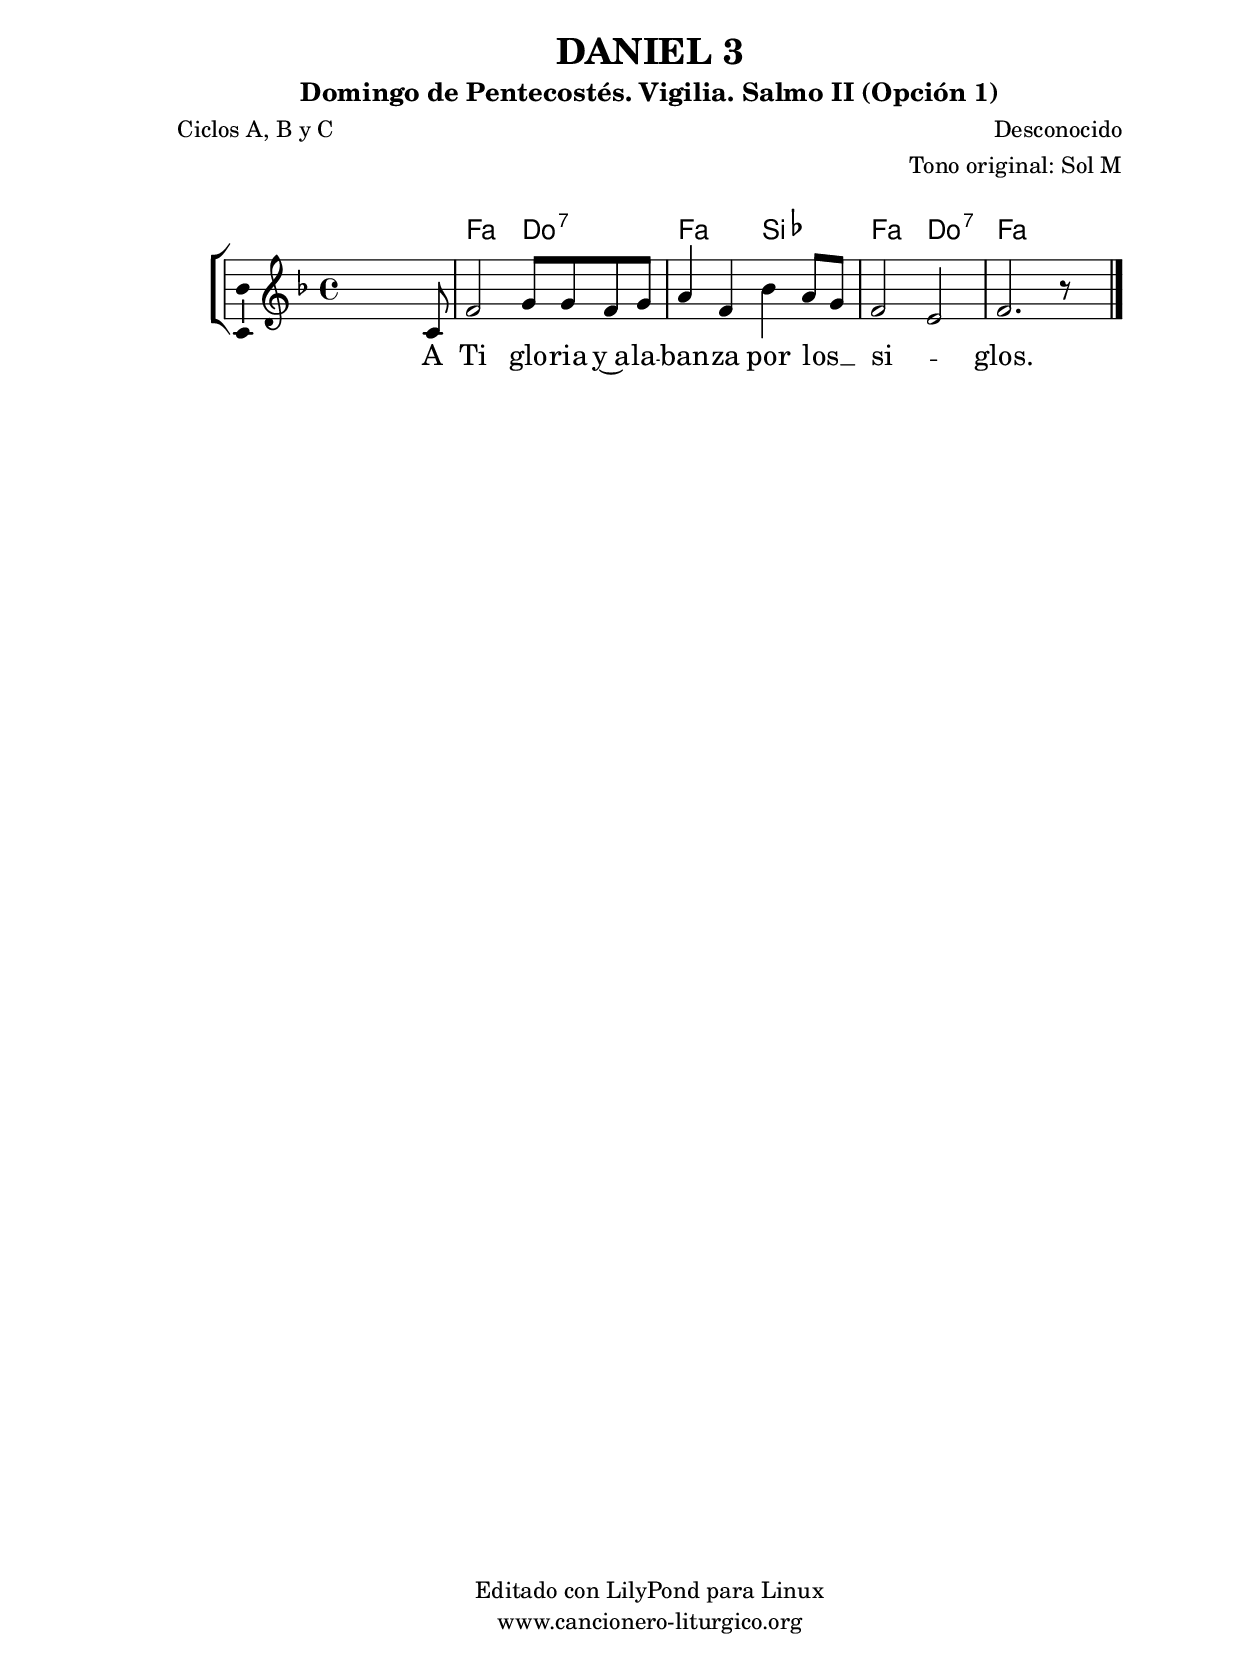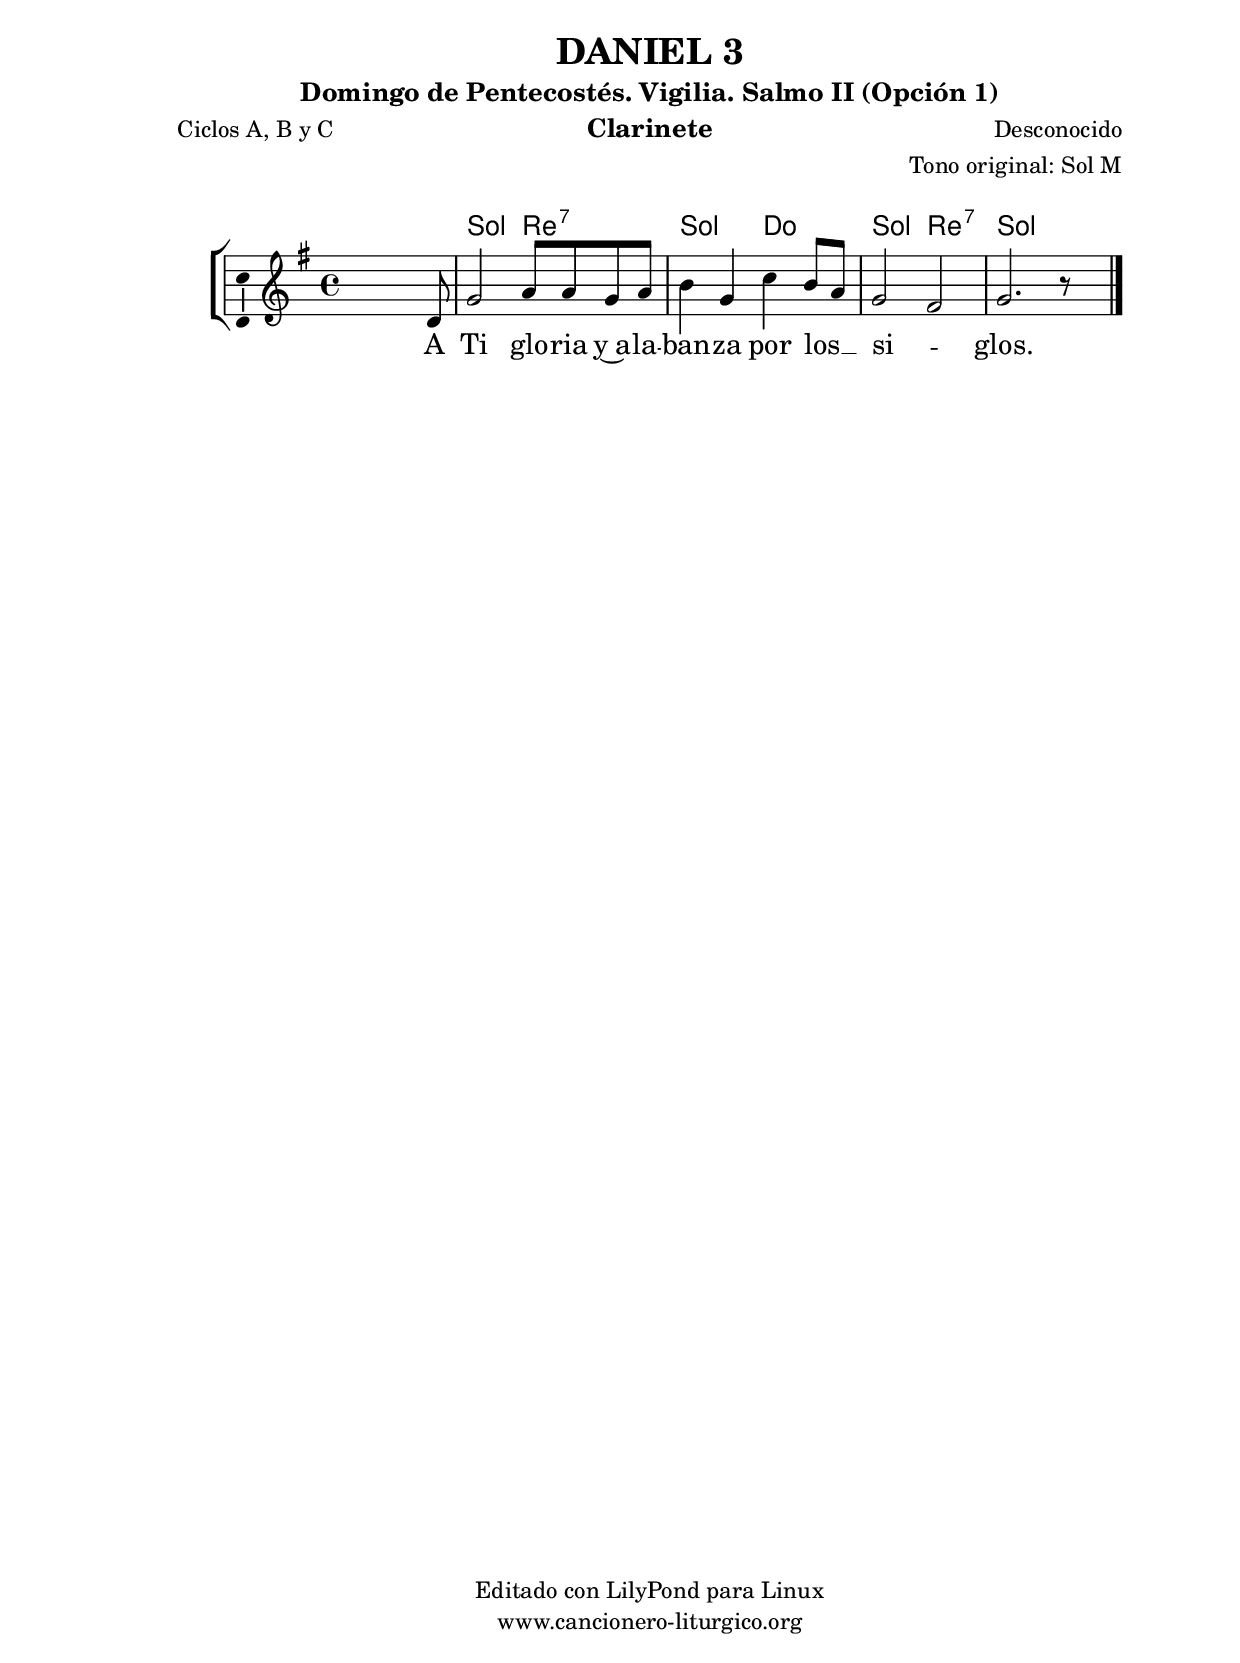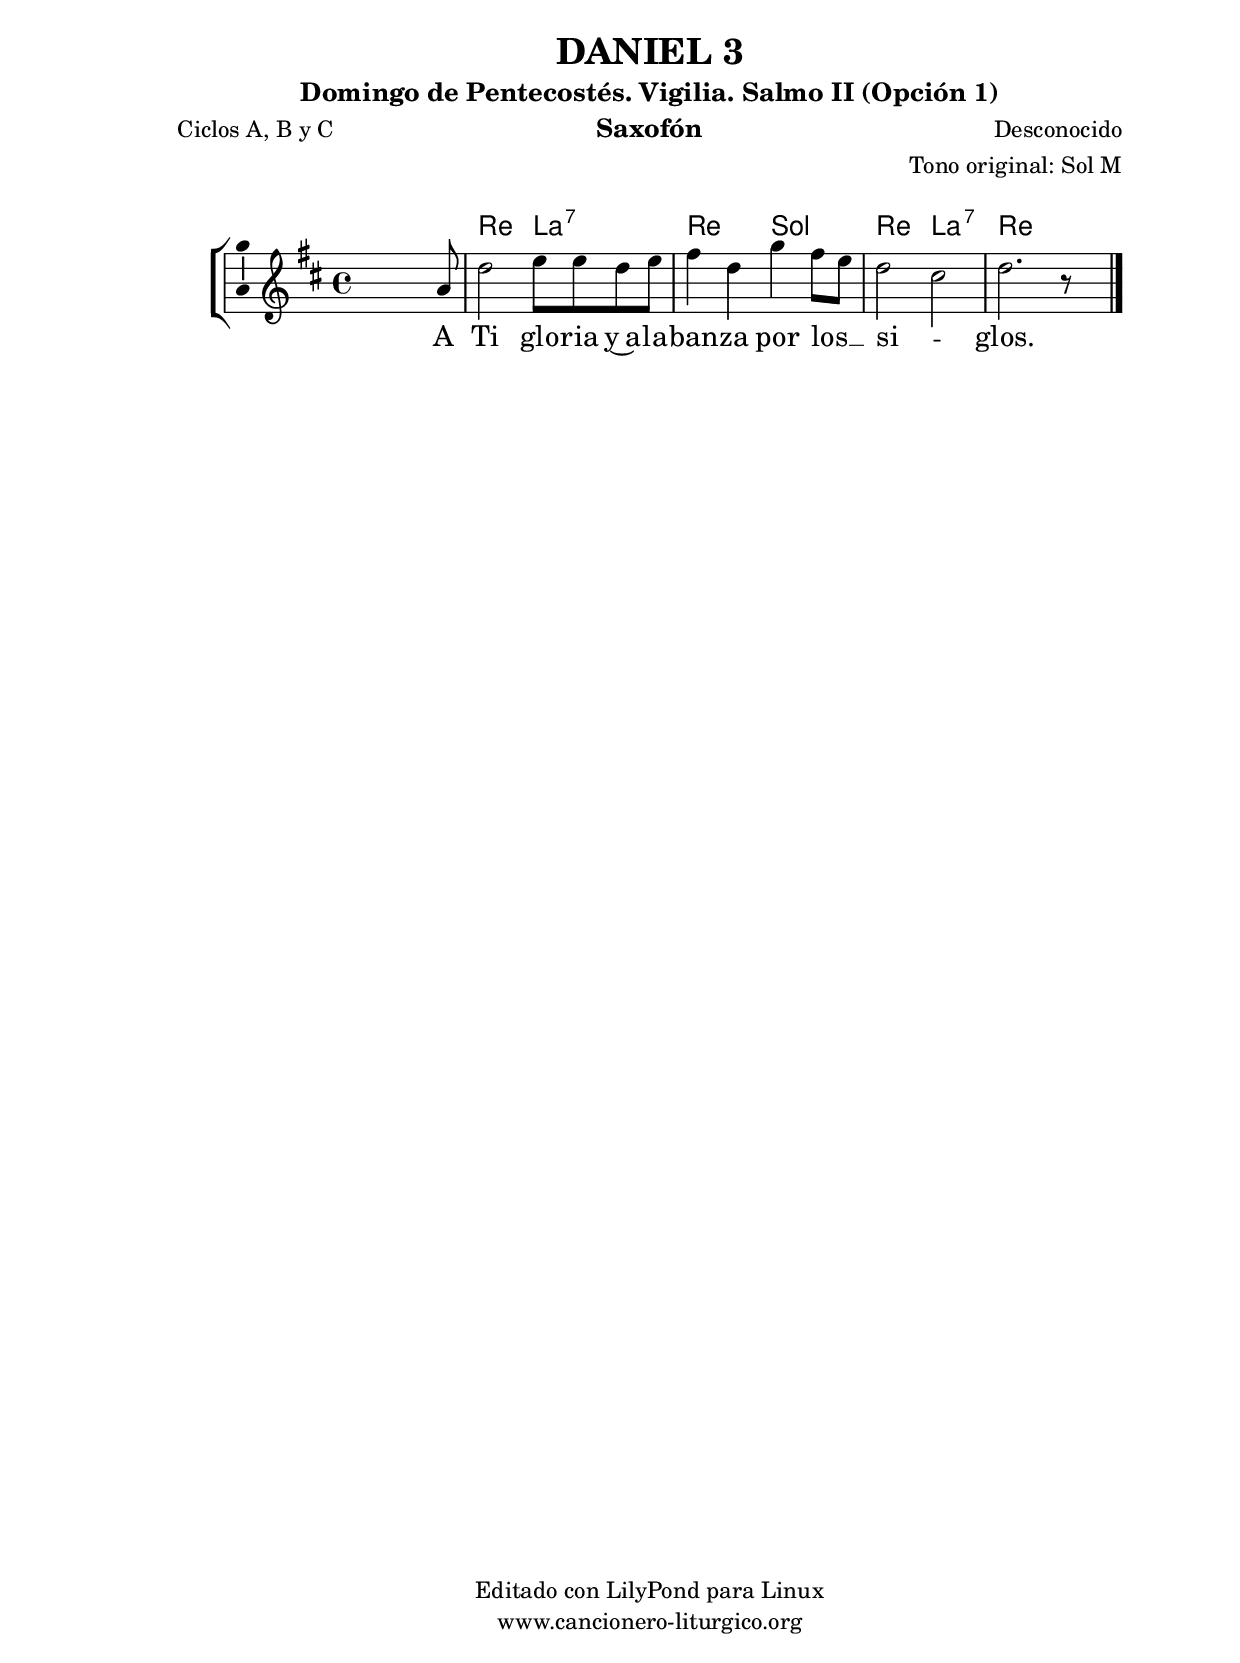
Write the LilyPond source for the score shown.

%
%para convertir .midi en .wav:
%timidity filename.midi -Ow -o finename.wav
%
%
%Para convertir de .wav a .mp3:
%lame -h -m j filename.wav
%
%
%para escuchar el midi:
%timidity nombrefichero.midi
%


%versión de lilypond para la que se ha escrito esta partitura:
\version "2.16.0"

	%Tamaño papel
	#(set-default-paper-size "a4")
	%Tamaño partitura
	#(set-global-staff-size 20)
	%No responde al pulsar sobre una nota
	#(ly:set-option 'point-and-click #f)

%parámetros del encabezamiento:
\header {
	title = "DANIEL 3"
	subtitle = "Domingo de Pentecostés. Vigilia. Salmo II (Opción 1)"
	composer = "Desconocido"
	poet = "Ciclos A, B y C"
	meter = ""
	arranger = "Tono original: Sol M"
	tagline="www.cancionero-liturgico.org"
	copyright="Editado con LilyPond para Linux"
	tiempo = "Pentecostés"
	usos = "Salmo"
	letra = "A Ti gloria y alabanza por los siglos."
	}

%parámetros asociados al papel:
\paper  {
	oddHeaderMarkup = \markup {\fill-line { \on-the-fly #not-first-page \fromproperty #'header:title \on-the-fly #not-first-page \fromproperty #'header:composer }}
	evenHeaderMarkup = \markup {\fill-line { \fromproperty #'header:composer \fromproperty #'header:title }}
	#(set-paper-size "a4")
	print-page-number = ##f
	first-page-number = 1
	print-first-page-number = ##f
%	head-separation = 3.0 \cm
	top-margin = 2.0 \cm
	bottom-margin = 0.5\cm
%%%	bottom-margin = -1.0\cm
	left-margin = 3.0 \cm
	line-width = 16.0 \cm 
	indent = 8\mm
	interscoreline = 2.\mm
	between-system-space = 15\mm
%	para que las partituras no llenen la hoja:
	ragged-bottom = ##t
%	idem para la última hoja:
	ragged-last-bottom = ##f
%	para que las partituras llenen el ancho del papel:
	ragged-last = ##f
	after-title-space = 2.5 \cm
%page-count=1
%system-count=1

	%Flexible Vertical Spacing
%	markup-markup-spacing =
%	#'((basic-distance . 15) (minimum-distance . 15) (padding . 3))
	markup-system-spacing =
	#'((basic-distance . 15) (minimum-distance . 15) (padding . 3))
	system-system-spacing =
	#'((basic-distance . 15) (minimum-distance . 15) (padding . 3))
	score-system-spacing =
	#'((basic-distance . 15) (minimum-distance . 15) (padding . 5))
%	top-system-spacing = % header
%	#'((basic-distance . 8) (minimum-distance . 0) (padding . 3))
%	top-markup-spacing =
%	#'((basic-distance . 20) (minimum-distance . 20) (padding . 3))
	last-bottom-spacing = % footer
	#'((basic-distance . 5) (minimum-distance . 5) (padding . 3))
%	score-markup-spacing =
%	#'((basic-distance . 16) (minimum-distance . 13) (padding . 3))

	}


%parámetros que afectan a toda la partitura:
global =  {
	%clave de sol (G):
	\clef G
	%armadura:
	\transpose g f
	\key g \major
	\tempo 4=100
	\set Score.tempoHideNote = ##t
	}


acordes = {
	\italianChords
	\chordmode {
	\transpose g f
{

s1
g2 d:7 g c g d:7 g1

	}
	}
}


melodia = 
	\transpose g f
{
	\relative c'{

\time 4/4
s2 s4 s8 d8
g2 a8 a g a
b4 g c b8 a
g2 fis
g2. r8 s8

	\bar "|."
	}
	}


texto = \lyricmode {
A Ti glo -- ria y~a -- la -- ban -- za por los __ _ si -- _ glos.
	}


acordesStaff = \context ChordNames = acordesStaff <<
	\set chordChanges = ##t
	\acordes
	>>


vozStaff = \context Voice = vozStaff
\with {\consists "Ambitus_engraver"}
<<
%	\set Staff.instrumentName = ""
%	\set Staff.shortInstrumentName = ""
%	\set Staff.midiInstrument = #"clarinet"
%	\set Staff.midiInstrument = #"cello"
%	\set Staff.midiInstrument = #"flute"
	\set Staff.midiInstrument = #"electric guitar (jazz)"
%	\set Staff.midiInstrument = #"english horn"
%	\set Staff.midiInstrument = #"violin"
%	\set Staff.midiInstrument = #"glockenspiel"
	\set Staff.midiMinimumVolume = #0.7
	\set Staff.midiMaximumVolume = #0.9
	\global
	\melodia
	>>


textoStaff = \context Lyrics = textoStaff <<
	\lyricsto vozStaff \texto
	>>

\book {
	\score {
		\context ChoirStaff {
			\override StaffGroup.SystemStartBracket #'collapse-height = #1
			\override Score.SystemStartBar #'collapse-height = #1
			<<
			\acordesStaff
			\vozStaff
			\textoStaff
			>>
			}
		\layout {
	    		\context {
				\Lyrics
				\override LyricText #'font-size = #2
				}
	   		 \context {
				\Score
				%fontSize = #3
				\override StaffSymbol #'staff-space = #(magstep +3)
				%\override Beam #'thickness = #0.55
				%\override SpacingSpanner #'spacing-increment = #1.0
				%\override Slur #'height-limit = #1.5
				}
			}
		}
	\score {
		\unfoldRepeats
		\context ChoirStaff {
			<<
			\acordesStaff
			\vozStaff
			>>
			}
		\midi {
	  		\context {
	  			\Score
				tempoWholesPerMinute = #(ly:make-moment 70 4)
				}
			}
		}
	}

%Partitura para clarinete
#(define output-suffix "C")
\book {
	\header{
		instrument = "Clarinete"
		}
	\score {
		\context ChoirStaff {
			\override StaffGroup.SystemStartBracket #'collapse-height = #1
			\override Score.SystemStartBar #'collapse-height = #1
\transpose c d
			<<
			\acordesStaff
			\vozStaff
			\textoStaff
			>>
			}
		\layout {
	    		\context {
				\Lyrics
				\override LyricText #'font-size = #2
				}
	   		 \context {
				\Score
				%fontSize = #3
				\override StaffSymbol #'staff-space = #(magstep +3)
				%\override Beam #'thickness = #0.55
				%\override SpacingSpanner #'spacing-increment = #1.0
				%\override Slur #'height-limit = #1.5
				}
			}
		}
	}

%Partitura para saxofón
#(define output-suffix "S")
\book {
	\header{
		instrument = "Saxofón"
		}
	\score {
		\context ChoirStaff {
			\override StaffGroup.SystemStartBracket #'collapse-height = #1
			\override Score.SystemStartBar #'collapse-height = #1
\transpose c a
			<<
			\acordesStaff
			\vozStaff
			\textoStaff
			>>
			}
		\layout {
	    		\context {
				\Lyrics
				\override LyricText #'font-size = #2
				}
	   		 \context {
				\Score
				%fontSize = #3
				\override StaffSymbol #'staff-space = #(magstep +3)
				%\override Beam #'thickness = #0.55
				%\override SpacingSpanner #'spacing-increment = #1.0
				%\override Slur #'height-limit = #1.5
				}
			}
		}
	}

